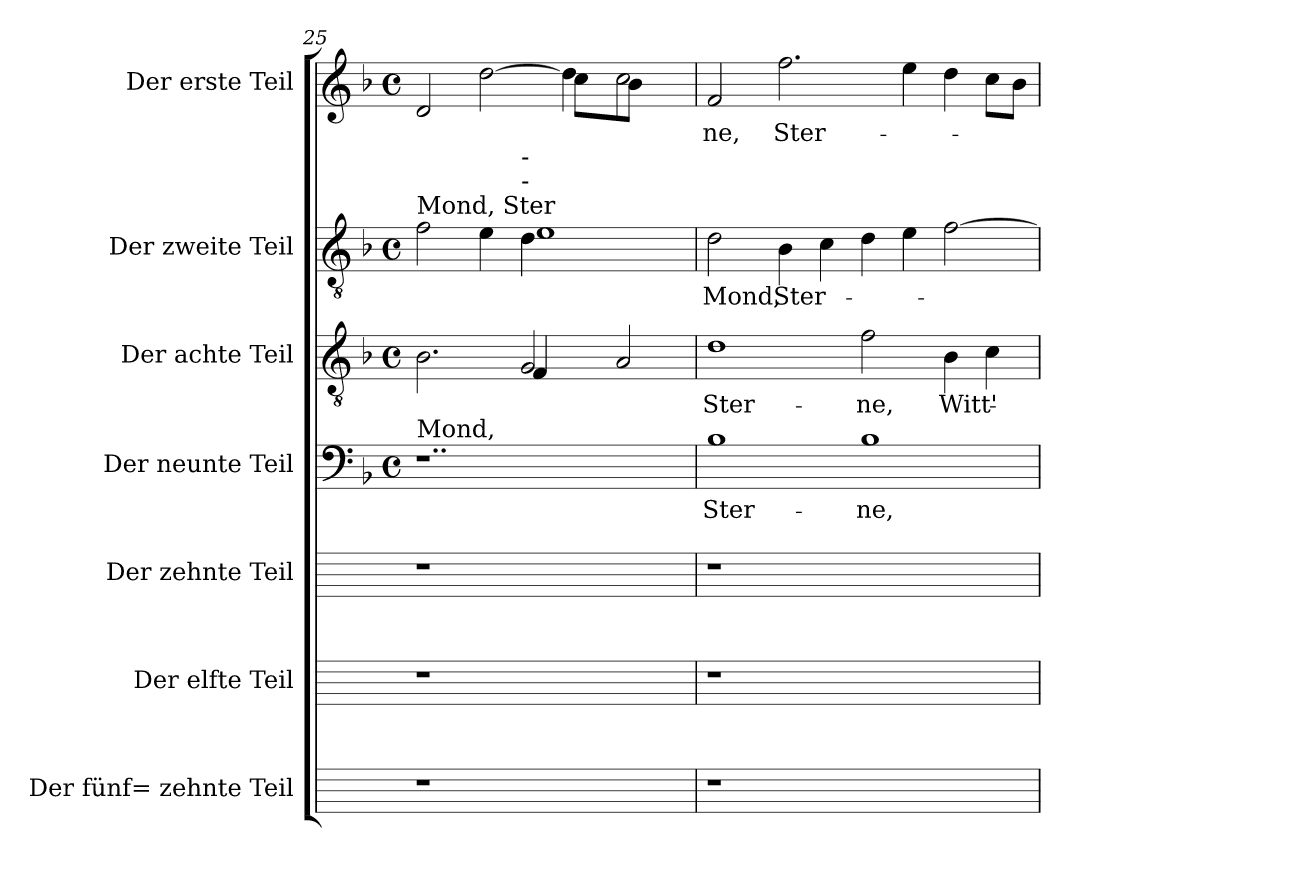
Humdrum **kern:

**kern	**kern	**kern	**kern	**text	**kern	**text	**kern	**text	**kern	**text
*part7	*part6	*part5	*part4	*part4	*part3	*part3	*part2	*part2	*part1	*part1
*staff7	*staff6	*staff5	*staff4	*staff4	*staff3	*staff3	*staff2	*staff2	*staff1	*staff1
*I"Der fünf=  zehnte Teil	*I"Der elfte  Teil	*I"Der zehnte  Teil	*I"Der neunte  Teil	*	*I"Der achte  Teil	*	*I"Der zweite  Teil	*	*I"Der erste  Teil	*
*	*	*	*clefF4	*	*clefGv2	*	*clefGv2	*	*clefG2	*
*	*	*	*k[b-]	*	*k[b-]	*	*k[b-]	*	*k[b-]	*
*	*	*	*F:	*	*F:	*	*F:	*	*F:	*
*	*	*	*M4/4	*	*M4/4	*	*M4/4	*	*M4/4	*
*	*	*	*met(c)	*	*met(c)	*	*met(c)	*	*met(c)	*
=25	=25	=25	=25	=25	=25	=25	=25	=25	=25	=25
*	*	*	*	*	*^	*	*^	*	*^	*
!	!	!	!	!	!	!	!	!LO:TX:a:t=Mond, Ster	!	!	!	!	!
!	!	!	!LO:TX:a:t=Mond,	!	!	!	!	!	!	!	!	!	!
1r	1r	1r	1..r	.	2.B-\	2.ryy	.	2f\	2.ryy	.	2d/	1ryy	.
.	.	.	.	.	.	.	.	4e\	.	.	[>2dd\	.	.
!	!	!	!	!	!	!	!	!LO:TX:a:t=-	!	!	!	!	!
!	!	!	!	!	!	!	!	!LO:TX:a:t=-	!	!	!	!	!
.	.	.	.	.	2G/	4F/	.	4d\	1e	.	.	.	.
2.ryy	2.ryy	2.ryy	.	.	.	2.ryy	.	2.ryy	.	.	4dd\]	8cc\L	.
.	.	.	.	.	.	.	.	.	.	.	.	8ryy	.
.	.	.	.	.	2A/	.	.	.	.	.	2cc\	8b-\J	.
.	.	.	.	.	.	.	.	.	.	.	.	4.ryy	.
*	*	*	*	*	*v	*v	*	*	*	*	*	*	*
*	*	*	*	*	*	*	*v	*v	*	*	*	*
!!LO:LB:g=z
=26	=26	=26	=26	=26	=26	=26	=26	=26	=26	=26	=26
!	!	!	!	!LO:LY:b:cj	!	!LO:LY:b:cj	!	!LO:LY:b:cj	!	!	!LO:LY:b:cj
*	*	*	*	*	*	*	*	*	*v	*v	*
1r	1r	1r	1B-	Ster-	1d	Ster-	2d\	Mond,	2f/	ne,
!	!	!	!	!	!	!	!	!LO:LY:b:cj	!	!LO:LY:b:cj
.	.	.	.	.	.	.	4B-\	Ster-	2.ff\	Ster-
.	.	.	.	.	.	.	4c\	.	.	.
!	!	!	!	!LO:LY:b:cj	!	!LO:LY:b:cj	!	!	!	!
1ryy	1ryy	1ryy	1B-	-ne,	2f\	-ne,	4d\	.	.	.
.	.	.	.	.	.	.	4e\	.	4ee\	.
!	!	!	!	!	!	!LO:LY:b:cj	!	!	!	!
.	.	.	.	.	4B-\	Witt'-	[>2f\	.	4dd\	.
.	.	.	.	.	4c\	.	.	.	8cc\L	.
.	.	.	.	.	.	.	.	.	8b-\J	.
=	=	=	=	=	=	=	=	=	=	=
*-	*-	*-	*-	*-	*-	*-	*-	*-	*-	*-
